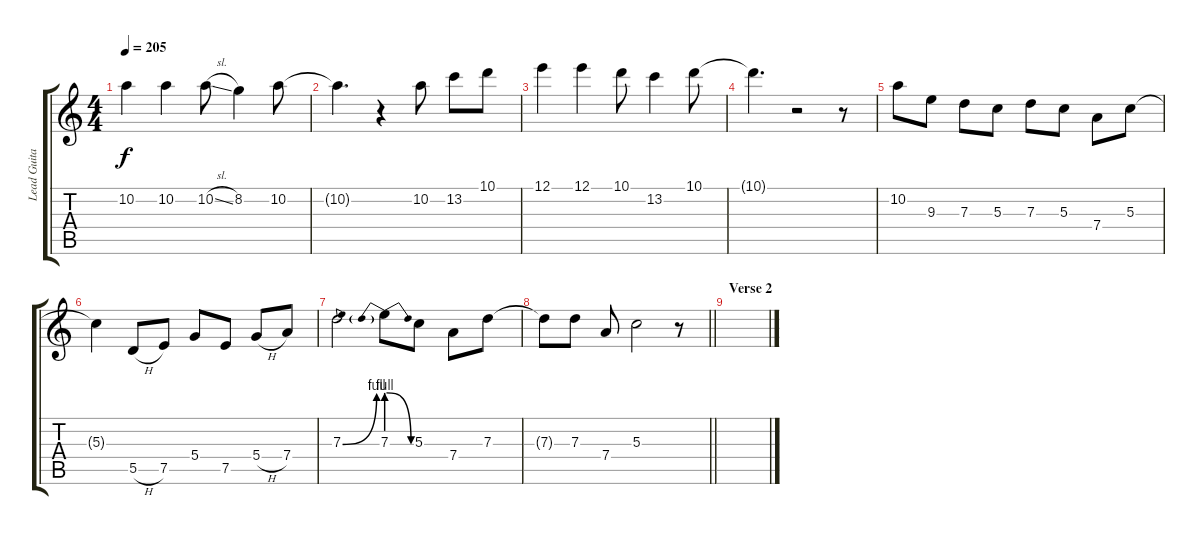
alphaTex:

\track ("Lead Guitar" "Lead Guita") {instrument overdrivenguitar}
\staff {score tabs}
\tuning (E4 B3 G3 D3 A2 E2) {hide}
\ts (4 4)
\tempo 205
\clef g2
\ks c
10.2.4{dy f} 10.2.4 10.2{sl}.8 8.2.4 10.2.8 |
10.2{t}.4{d} r.4 10.2.8 13.2.8 10.1.8 |
12.1.4 12.1.4 10.1.8 13.2.4 10.1.8 |
10.1{t}.4{d} r.2 r.8 |
10.2.8 9.3.8 7.3.8 5.3.8 7.3.8 5.3.8 7.4.8 5.3.8 |
5.3{t}.4 5.5{h}.8 7.5.8 5.4.8 7.5.8 5.4{h}.8 7.4.8 |
7.3{be (bend 0 0 60 4)}.2 7.3{be (prebendrelease 0 4 60 0)}.8 5.3.8 7.4.8 7.3.8 |
\barLineRight lightlight
7.3{t}.8 7.3.8 7.4.8 5.3.2 r.8 |
\section ("" "Verse 2")
